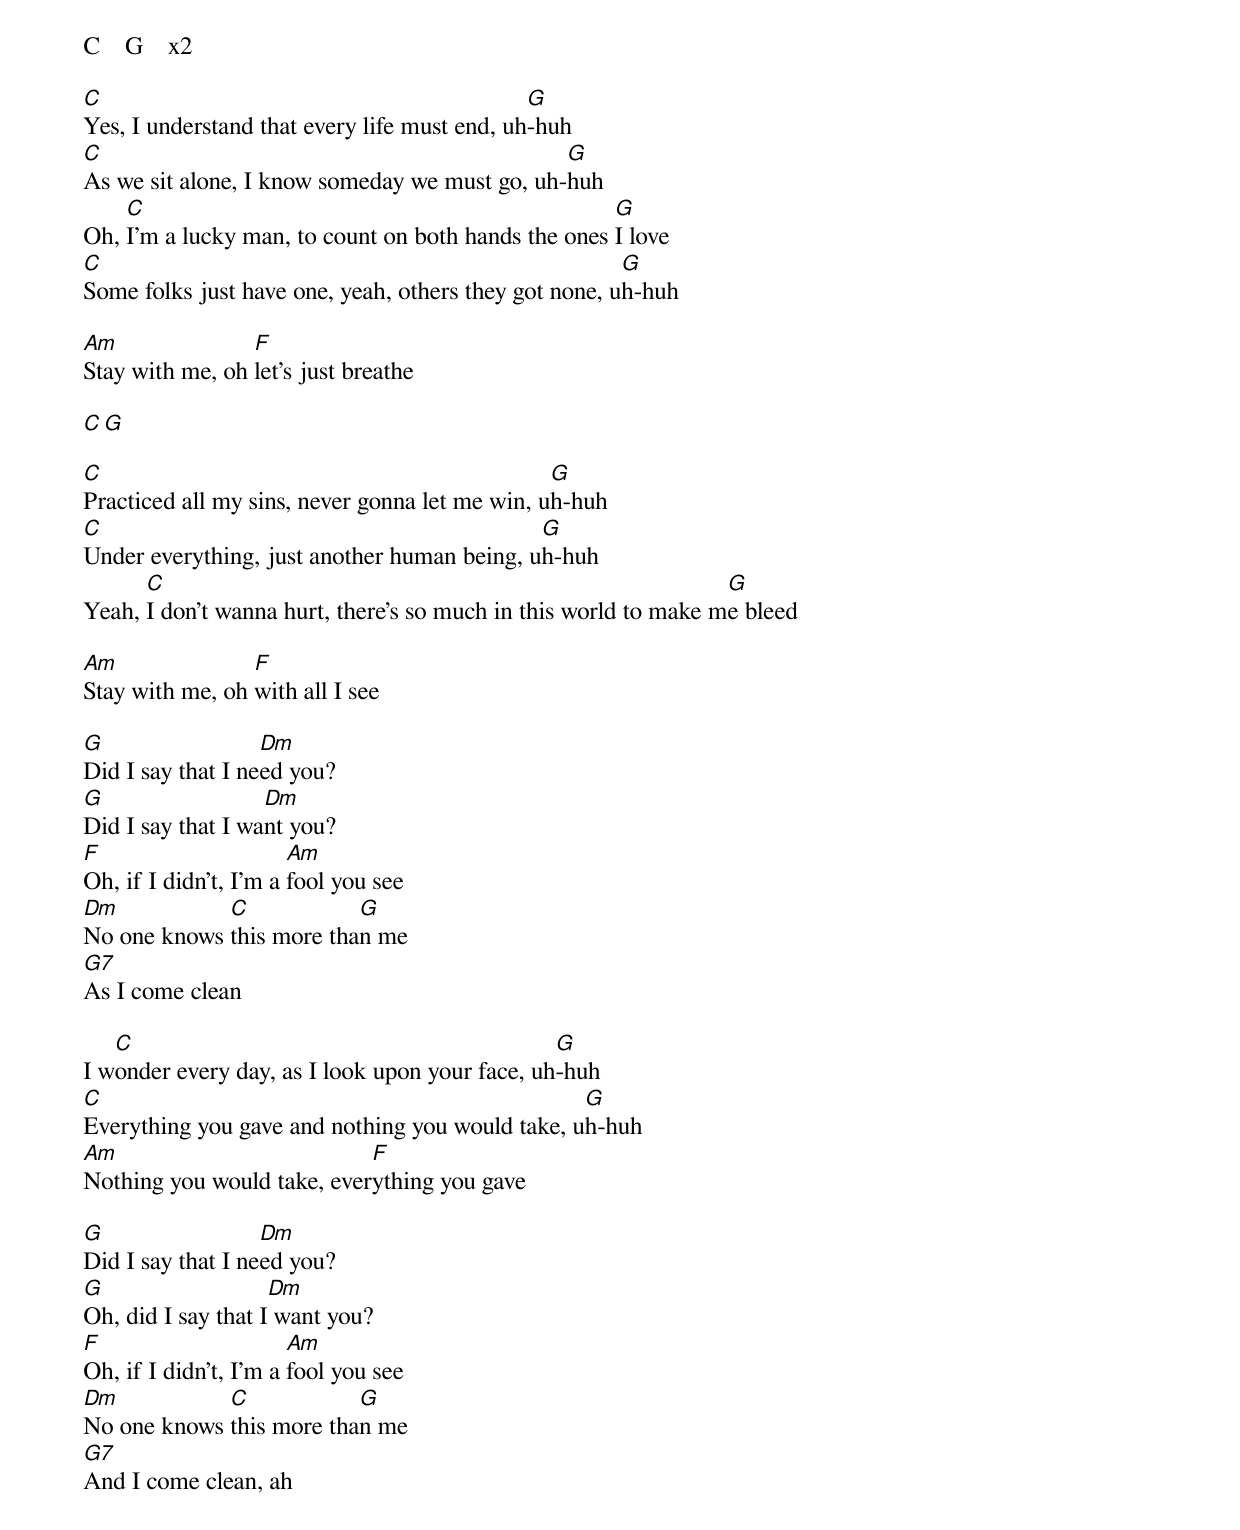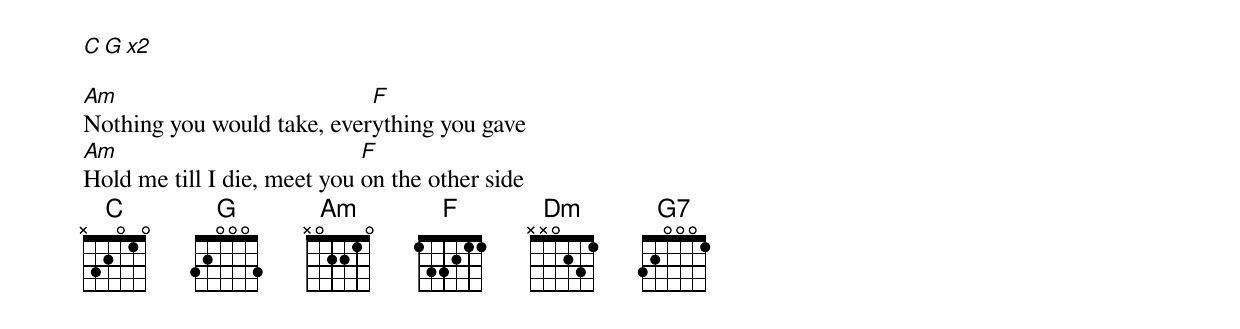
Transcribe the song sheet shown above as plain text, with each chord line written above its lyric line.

C    G    x2

C                                             G
Yes, I understand that every life must end, uh-huh
C                                              G
As we sit alone, I know someday we must go, uh-huh
    C                                                G
Oh, I'm a lucky man, to count on both hands the ones I love
C                                                      G
Some folks just have one, yeah, others they got none, uh-huh

Am               F
Stay with me, oh let's just breathe

C    G

C                                               G
Practiced all my sins, never gonna let me win, uh-huh
C                                            G
Under everything, just another human being, uh-huh
      C                                                          G
Yeah, I don't wanna hurt, there's so much in this world to make me bleed

Am               F
Stay with me, oh with all I see

G                  Dm
Did I say that I need you?
G                  Dm
Did I say that I want you?
F                      Am
Oh, if I didn't, I'm a fool you see
Dm           C            G
No one knows this more than me
G7
As I come clean

   C                                            G
I wonder every day, as I look upon your face, uh-huh
C                                                G
Everything you gave and nothing you would take, uh-huh
Am                          F
Nothing you would take, everything you gave

G                  Dm
Did I say that I need you?
G                   Dm
Oh, did I say that I want you?
F                      Am
Oh, if I didn't, I'm a fool you see
Dm           C            G
No one knows this more than me
G7
And I come clean, ah

C    G    x2

Am                          F
Nothing you would take, everything you gave
Am                           F
Hold me till I die, meet you on the other side
